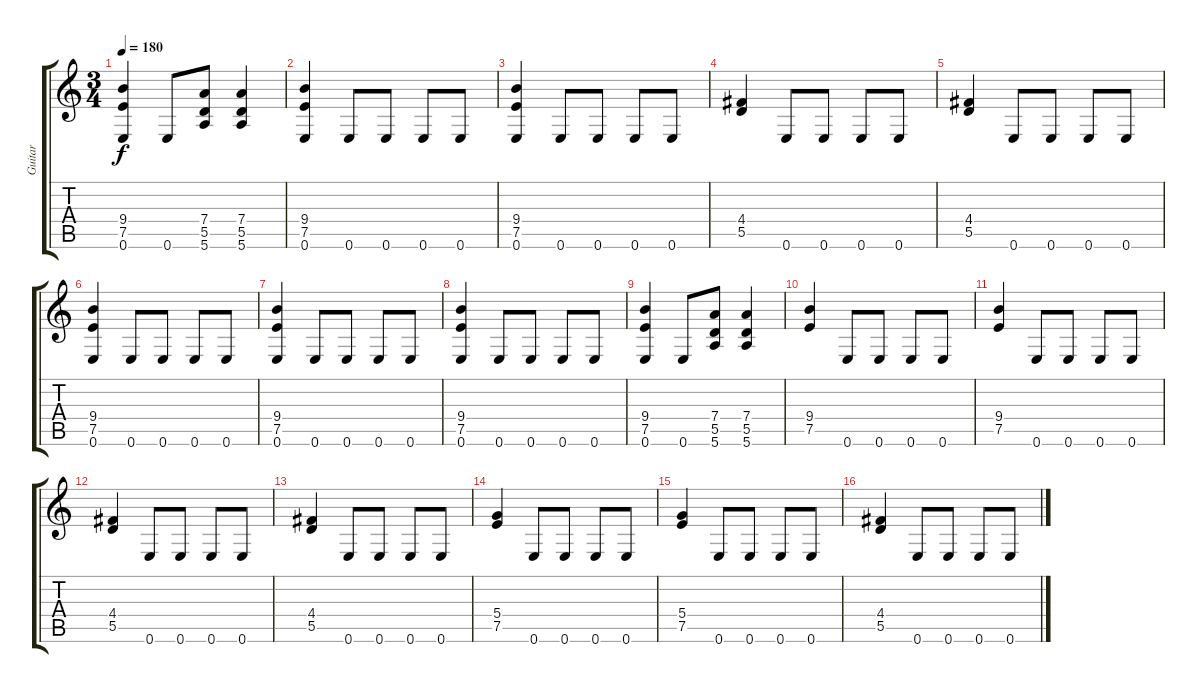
\track ("Guitar" "Guitar") {instrument overdrivenguitar}
\staff {score tabs}
\tuning (E4 B3 G3 D3 A2 E2) {hide}
\ts (3 4)
\tempo 180
\clef g2
\ks c
(9.4 7.5 0.6).4{dy f} 0.6.8 (7.4 5.5 5.6).8 (7.4 5.5 5.6).4 |
(9.4 7.5 0.6).4 0.6.8 0.6.8 0.6.8 0.6.8 |
(9.4 7.5 0.6).4 0.6.8 0.6.8 0.6.8 0.6.8 |
(4.4 5.5).4 0.6.8 0.6.8 0.6.8 0.6.8 |
(4.4 5.5).4 0.6.8 0.6.8 0.6.8 0.6.8 |
(9.4 7.5 0.6).4 0.6.8 0.6.8 0.6.8 0.6.8 |
(9.4 7.5 0.6).4 0.6.8 0.6.8 0.6.8 0.6.8 |
(9.4 7.5 0.6).4 0.6.8 0.6.8 0.6.8 0.6.8 |
(9.4 7.5 0.6).4 0.6.8 (7.4 5.5 5.6).8 (7.4 5.5 5.6).4 |
(9.4 7.5).4 0.6.8 0.6.8 0.6.8 0.6.8 |
(9.4 7.5).4 0.6.8 0.6.8 0.6.8 0.6.8 |
(4.4 5.5).4 0.6.8 0.6.8 0.6.8 0.6.8 |
(4.4 5.5).4 0.6.8 0.6.8 0.6.8 0.6.8 |
(5.4 7.5).4 0.6.8 0.6.8 0.6.8 0.6.8 |
(5.4 7.5).4 0.6.8 0.6.8 0.6.8 0.6.8 |
(4.4 5.5).4 0.6.8 0.6.8 0.6.8 0.6.8
